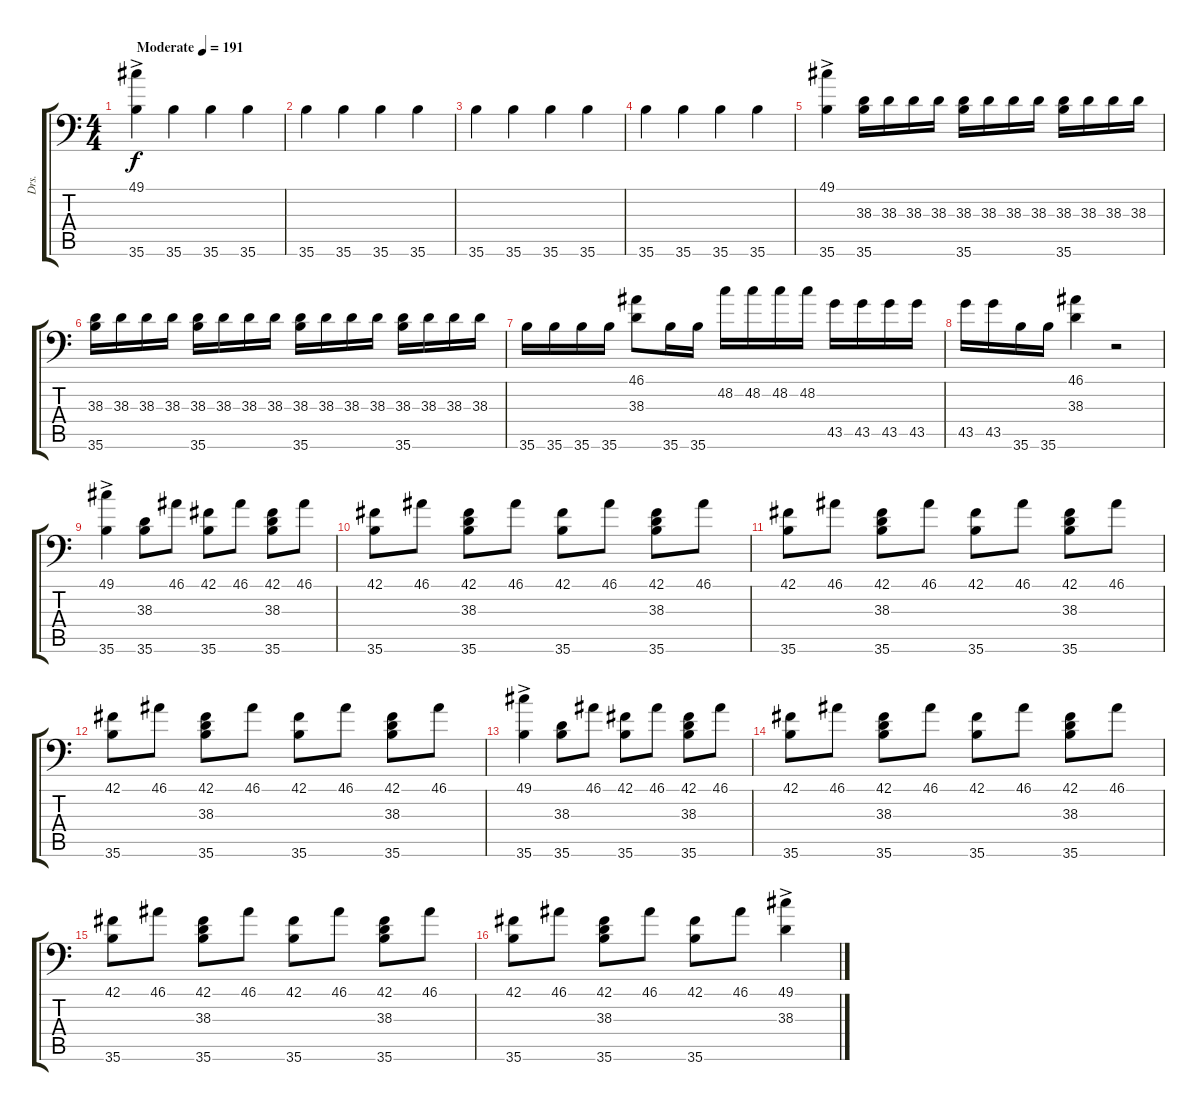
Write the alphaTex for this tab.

\track ("Drs." "Drs.") {instrument acousticgrandpiano}
\staff {score tabs}
\tuning (C-1 C-1 C-1 C-1 C-1 C-1) {hide}
\ts (4 4)
\tempo (191 "Moderate")
\clef f4
\ks c
(49.1{ac} 35.6).4{dy f instrument acousticgrandpiano} 35.6.4 35.6.4 35.6.4 |
35.6.4 35.6.4 35.6.4 35.6.4 |
35.6.4 35.6.4 35.6.4 35.6.4 |
35.6.4 35.6.4 35.6.4 35.6.4 |
(49.1{ac} 35.6).4 (38.3 35.6).16 38.3.16 38.3.16 38.3.16 (38.3 35.6).16 38.3.16 38.3.16 38.3.16 (38.3 35.6).16 38.3.16 38.3.16 38.3.16 |
(38.3 35.6).16 38.3.16 38.3.16 38.3.16 (38.3 35.6).16 38.3.16 38.3.16 38.3.16 (38.3 35.6).16 38.3.16 38.3.16 38.3.16 (38.3 35.6).16 38.3.16 38.3.16 38.3.16 |
35.6.16 35.6.16 35.6.16 35.6.16 (46.1 38.3).8 35.6.16 35.6.16 48.2.16 48.2.16 48.2.16 48.2.16 43.5.16 43.5.16 43.5.16 43.5.16 |
43.5.16 43.5.16 35.6.16 35.6.16 (46.1 38.3).4 r.2 |
(49.1{ac} 35.6).4 (38.3 35.6).8 46.1.8 (42.1 35.6).8 46.1.8 (42.1 38.3 35.6).8 46.1.8 |
(42.1 35.6).8 46.1.8 (42.1 38.3 35.6).8 46.1.8 (42.1 35.6).8 46.1.8 (42.1 38.3 35.6).8 46.1.8 |
(42.1 35.6).8 46.1.8 (42.1 38.3 35.6).8 46.1.8 (42.1 35.6).8 46.1.8 (42.1 38.3 35.6).8 46.1.8 |
(42.1 35.6).8 46.1.8 (42.1 38.3 35.6).8 46.1.8 (42.1 35.6).8 46.1.8 (42.1 38.3 35.6).8 46.1.8 |
(49.1{ac} 35.6).4 (38.3 35.6).8 46.1.8 (42.1 35.6).8 46.1.8 (42.1 38.3 35.6).8 46.1.8 |
(42.1 35.6).8 46.1.8 (42.1 38.3 35.6).8 46.1.8 (42.1 35.6).8 46.1.8 (42.1 38.3 35.6).8 46.1.8 |
(42.1 35.6).8 46.1.8 (42.1 38.3 35.6).8 46.1.8 (42.1 35.6).8 46.1.8 (42.1 38.3 35.6).8 46.1.8 |
(42.1 35.6).8 46.1.8 (42.1 38.3 35.6).8 46.1.8 (42.1 35.6).8 46.1.8 (49.1{ac} 38.3).4
